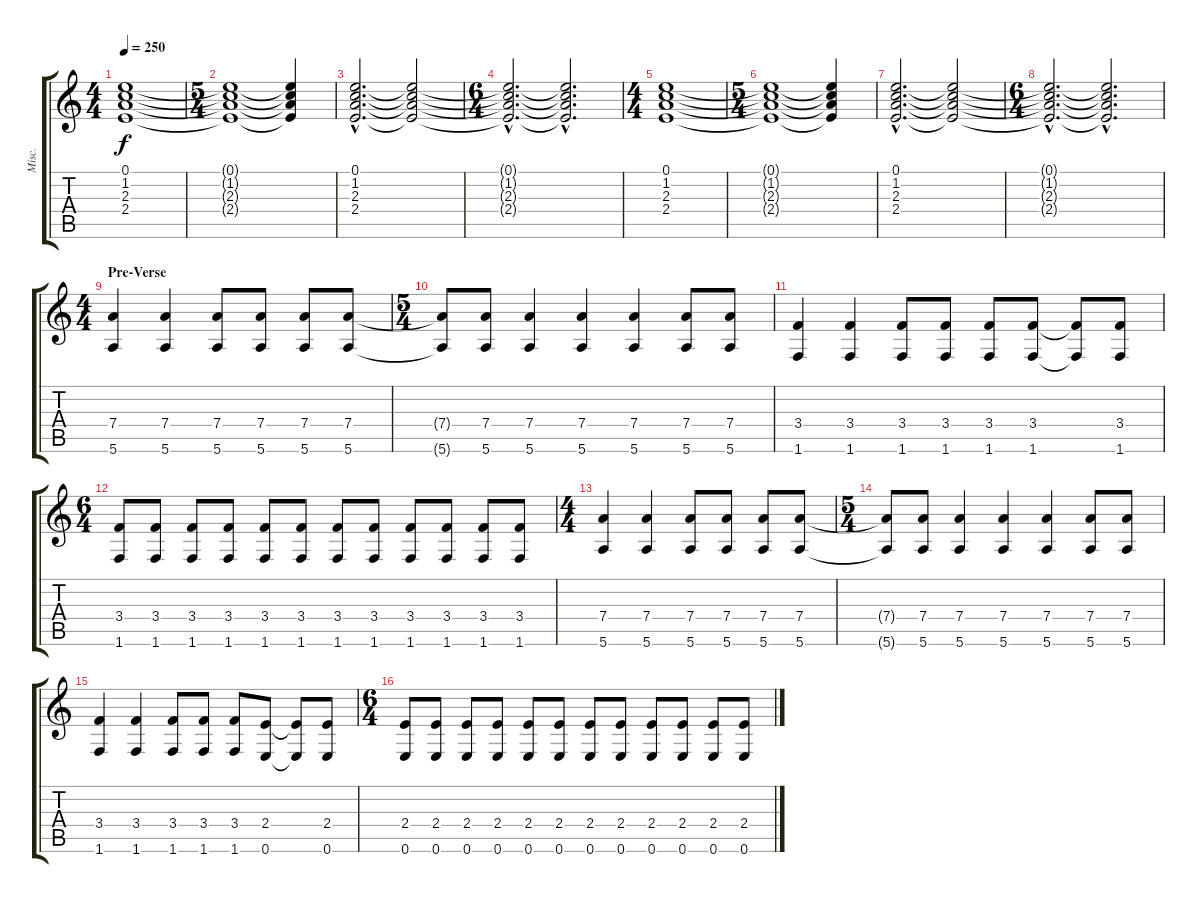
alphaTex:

\track ("Misc." "Misc.") {instrument distortionguitar}
\staff {score tabs}
\tuning (E4 B3 G3 D3 A2 E2) {hide}
\ts (4 4)
\tempo 250
\clef g2
\ks c
(0.1 1.2 2.3 2.4).1{dy f} |
\ts (5 4)
(0.1{t} 1.2{t} 2.3{t} 2.4{t}).1 (0.1{t} 1.2{t} 2.3{t} 2.4{t}).4 |
(0.1{hac} 1.2{hac} 2.3{hac} 2.4{hac}).2{d} (0.1{t} 1.2{t} 2.3{t} 2.4{t}).2 |
\ts (6 4)
(0.1{hac t} 1.2{hac t} 2.3{hac t} 2.4{hac t}).2{d} (0.1{hac t} 1.2{hac t} 2.3{hac t} 2.4{hac t}).2{d} |
\ts (4 4)
(0.1 1.2 2.3 2.4).1 |
\ts (5 4)
(0.1{t} 1.2{t} 2.3{t} 2.4{t}).1 (0.1{t} 1.2{t} 2.3{t} 2.4{t}).4 |
(0.1{hac} 1.2{hac} 2.3{hac} 2.4{hac}).2{d} (0.1{t} 1.2{t} 2.3{t} 2.4{t}).2 |
\ts (6 4)
(0.1{hac t} 1.2{hac t} 2.3{hac t} 2.4{hac t}).2{d} (0.1{hac t} 1.2{hac t} 2.3{hac t} 2.4{hac t}).2{d} |
\ts (4 4)
\section ("" "Pre-Verse")
(7.4 5.6).4{volume 11} (7.4 5.6).4 (7.4 5.6).8 (7.4 5.6).8 (7.4 5.6).8 (7.4 5.6).8 |
\ts (5 4)
(7.4{t} 5.6{t}).8 (7.4 5.6).8 (7.4 5.6).4 (7.4 5.6).4 (7.4 5.6).4 (7.4 5.6).8 (7.4 5.6).8 |
(3.4 1.6).4 (3.4 1.6).4 (3.4 1.6).8 (3.4 1.6).8 (3.4 1.6).8 (3.4 1.6).8 (3.4{t} 1.6{t}).8 (3.4 1.6).8 |
\ts (6 4)
(3.4 1.6).8 (3.4 1.6).8 (3.4 1.6).8 (3.4 1.6).8 (3.4 1.6).8 (3.4 1.6).8 (3.4 1.6).8 (3.4 1.6).8 (3.4 1.6).8 (3.4 1.6).8 (3.4 1.6).8 (3.4 1.6).8 |
\ts (4 4)
(7.4 5.6).4 (7.4 5.6).4 (7.4 5.6).8 (7.4 5.6).8 (7.4 5.6).8 (7.4 5.6).8 |
\ts (5 4)
(7.4{t} 5.6{t}).8 (7.4 5.6).8 (7.4 5.6).4 (7.4 5.6).4 (7.4 5.6).4 (7.4 5.6).8 (7.4 5.6).8 |
(3.4 1.6).4 (3.4 1.6).4 (3.4 1.6).8 (3.4 1.6).8 (3.4 1.6).8 (2.4 0.6).8 (2.4{t} 0.6{t}).8 (2.4 0.6).8 |
\ts (6 4)
(2.4 0.6).8 (2.4 0.6).8 (2.4 0.6).8 (2.4 0.6).8 (2.4 0.6).8 (2.4 0.6).8 (2.4 0.6).8 (2.4 0.6).8 (2.4 0.6).8 (2.4 0.6).8 (2.4 0.6).8 (2.4 0.6).8
